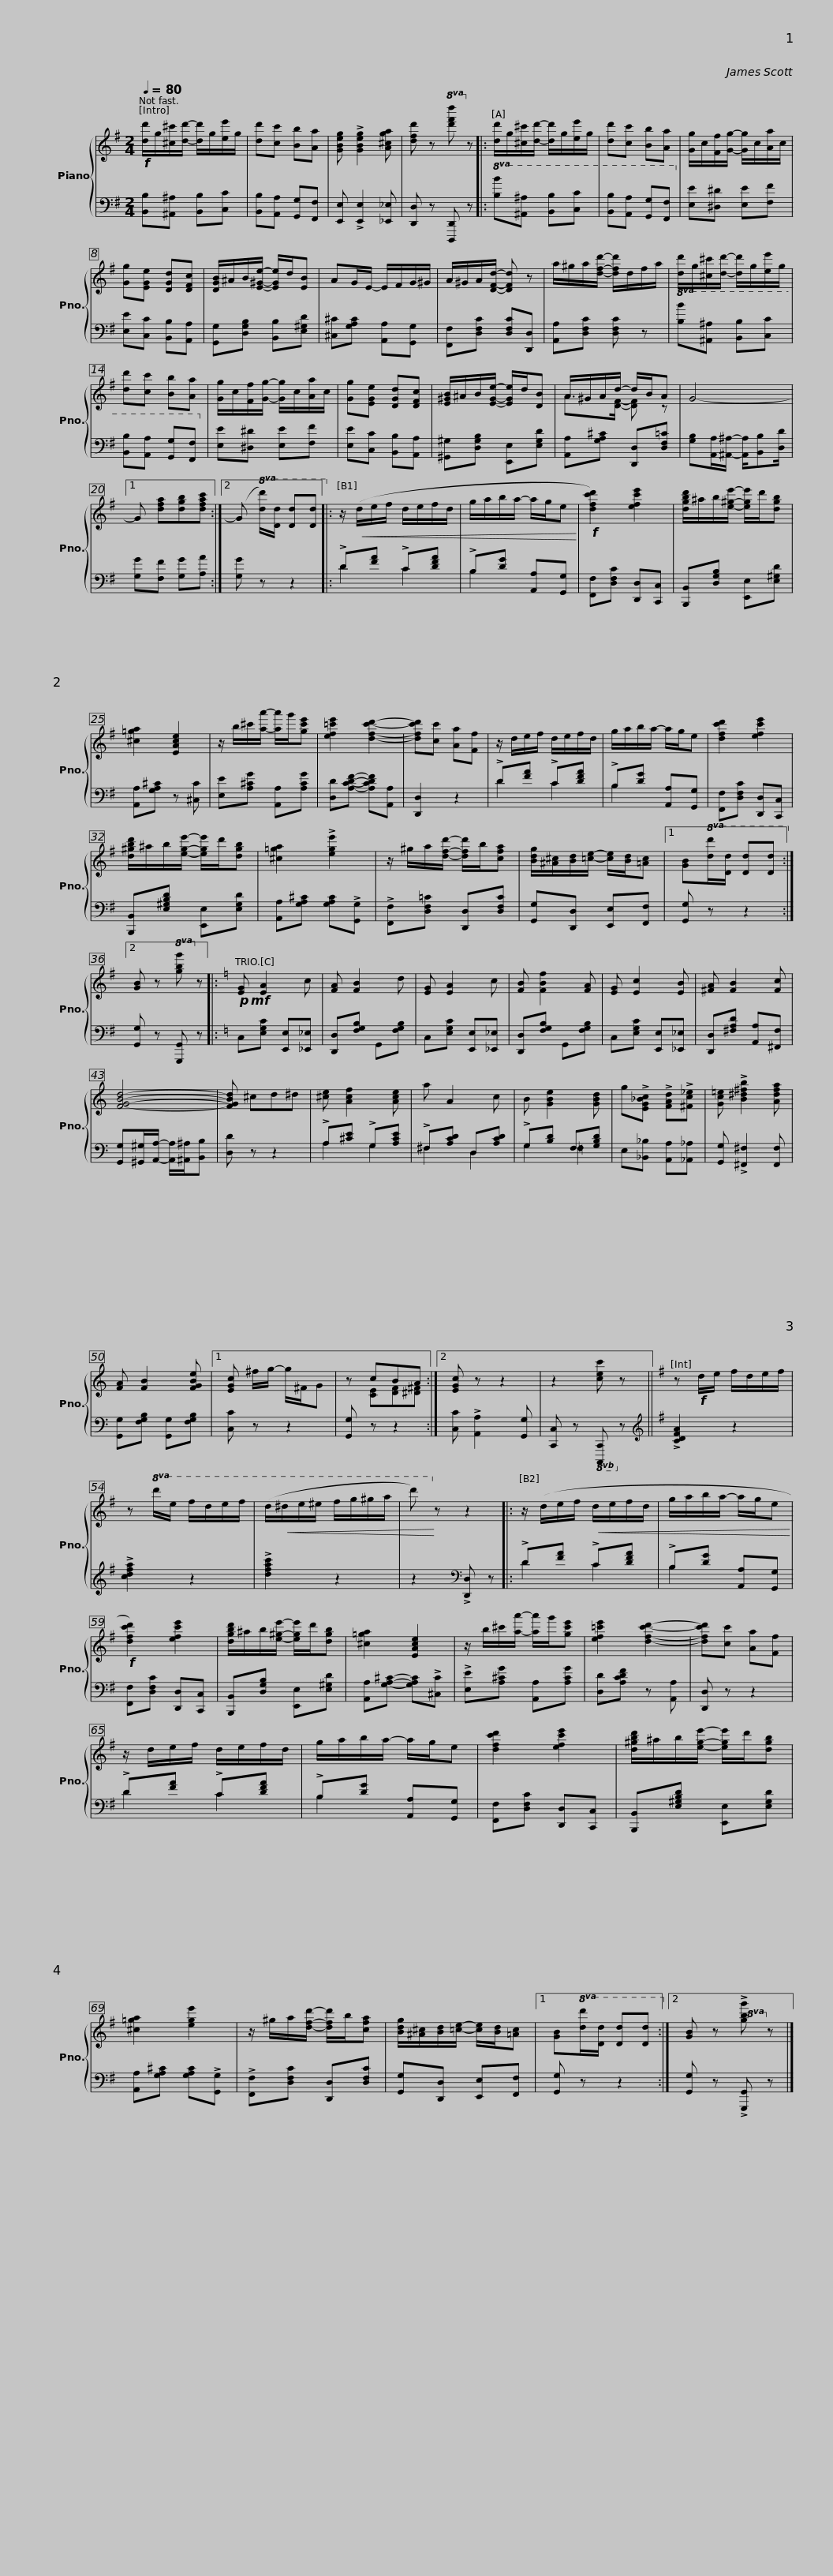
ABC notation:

X:1
%%score { ( 1 3 ) | ( 2 4 ) }
L:1/8
Q:1/4=80
M:2/4
I:linebreak $
K:G
V:1 treble
V:3 treble
V:2 bass
V:4 bass
V:1
!f! [dd']/g/[^c^c']/[dd']/- [dd']/g/[ee']/g/ | [dd'][cc'] [Bb][Aa] | [GBeg] !>![GBeg]2 [A^cga] | [dfd'] z!8va(! [d'f'd'']!8va)! z |:$ [dd']/g/[^c^c']/[dd']/- [dd']/g/[ee']/g/ | %5
 [dd'][cc'] [Bb][Aa] | [Gg]/c/[Ff]/[Gg]/- [Gg]/c/[Aa]/c/ | [Gg][EGe] [DGd][DFc] |$ [DGB]/^A/B/[E^Ge]/- [EGe]/d/[EB] | AG/E/- E/F/G/^G/ | %10
 A/^G/A/[DFd]/- [DFd] z | a/^g/a/[dfd']/- [dfd']/d/f/a/ |$ [dd']/g/[^c^c']/[dd']/- [dd']/g/[ee']/g/ | [dd'][cc'] [Bb][Aa] | [Gg]/c/[Ff]/[Gg]/- [Gg]/c/[Aa]/c/ | %15
 [Gg][EGe] [DGd][DFc] |$ [E^GB]/^A/B/[EGe]/- [EGe]/d/[DB] | A/^G/A/d/- d/B/A | G4- |1 G [dfa][dgb][dfac'] :|2 %20
 (G!8va(! [dd']/)[dd']/ [dd'][dd']!8va)! |:$ z/!<(! (d/e/f/ d/e/f/d/ | g/a/b/a/- a/g/e!<)! |!f! [dfc'd']2) [efc'e']2 | [dgbd']/^a/b/[e^ge']/- [ege']/d'/[dgb] |$ %25
 [^c=ga]2 [EAce]2 | z/ b/^c'/[aa']/- [aa']/g'/[gc'e'] | [ef=c'e']2 [dfc'd']2- | [dfc'd'][cc'] [Aa][Ff] |$ z/ d/e/f/ d/e/f/d/ | %30
 g/a/b/a/- a/g/e | [dfc'd']2 [efc'e']2 | [d^gbd']/^a/b/[ege']/- [ege']/d'/[dgb] |$ [^c=ga]2 !>![ege']2 | z/ ^g/a/[dfd']/- [dfd']/b/[cfa] | %35
 [Bdg]/[^A^c]/[Bd]/[=ce]/- [ce]/[Bd]/[=Ac] |1 [GB]!8va(![dd']/[dd']/ [dd'][dd']!8va)! :|2 [GB] z!8va(! [gbg']!8va)! z |:$[K:C]!p!!mf! [EG] [EA]2 c | [FA] [FB]2 d | %40
 [EG] [EA]2 c | [FB] [FBf]2 [FA] | [EG] [Ec]2 [EB] |$ [^FA] [FB]2 [Fc] | [FGBd]4- | %45
 [FGBd] ^cd^d | [^ce] [Acf]2 [Ace] |$ a A2 c | B [GBe]2 [GBd] | g!>![EG_Bc] !>![FAd]!>![^Fc_e] | %50
 [Gc=e] !>![B^d^fb]2 [Adfa] |$ [FA] [FB]2 [FGBe] |1 [EGc] ^f/g/- g/^F/G | z cBA :|2 [EGc] z z2 | %55
 z2 [cec'] z ||$[K:G] z!f! d/e/ f/d/e/f/ | z!8va(! d'/e'/ f'/d'/e'/f'/ | (d'/!<(!^d'/e'/^e'/ f'/g'/^g'/a'/ | d'')!8va)!!<)! z z2 |:$ %60
[K:G] z/ (d/e/f/!<(! d/e/f/d/ | g/a/b/a/- a/g/e!<)! |!f! [dfc'd']2) [efc'e']2 |$ [dgbd']/^a/b/[e^ge']/- [ege']/d'/[dgb] | [^c=ga]2 [EAce]2 | %65
 z/ b/^c'/[aa']/- [aa']/g'/[gc'e'] |$ [ef=c'e']2 [dfc'd']2- | [dfc'd'][cc'] [Aa][Ff] | z/ d/e/f/ d/e/f/d/ | g/a/b/a/- a/g/e |$ %70
 [dfc'd']2 [efc'e']2 | [d^gbd']/^a/b/[ege']/- [ege']/d'/[dgb] | [^c=ga]2 [ege']2 |$ z/ ^g/a/[dfd']/- [dfd']/b/[cfa] | [Bdg]/[^A^c]/[Bd]/[=ce]/- [ce]/[Bd]/[=Ac] |1 %75
 [GB]!8va(![dd']/[dd']/ [dd'][dd']!8va)! :|2 [GB] z!8va(! !>![gbg']!8va)! z |] %77
V:2
 [B,,B,][^A,,^A,] [B,,B,][C,C] | [B,,B,][A,,A,] [G,,G,][F,,F,] | [E,,E,] !>![E,,E,]2 [_E,,_E,] | [D,,D,] z [D,,,D,,] z |:$!8va(! [B,B][^A,^A] [B,B][Cc] | %5
 [B,B][A,A] [G,G][F,F]!8va)! | [E,E][^D,^D] [E,E][F,F] | [E,E][C,C] [B,,B,][A,,A,] |$ [G,,G,][D,G,B,] [B,,B,][E,^G,D] | [^C,^C][G,A,C] [A,,A,][G,,G,] | %10
 [F,,F,][D,F,C] [D,F,C][D,,D,] | [A,,A,][D,F,C] [D,F,C] z |$!8va(! [B,B][^A,^A] [B,B][Cc] | [B,B][A,A] [G,G][F,F]!8va)! | [E,E][^D,^D] [E,E][F,F] | %15
 [E,E][C,C] [B,,B,][A,,A,] |$ [^G,,^G,][D,G,B,] [E,,E,][E,G,D] | [A,,A,][G,A,^C] [D,,D,][D,F,=C] | [G,B,][A,,A,]/[^A,,^A,]/- [A,,A,]/[B,,B,][D,D]/ |1 [G,G][F,F] [G,G][A,A] :|2 %20
 [G,G] z z2 |:$ !>!D[FA] !>!C[DFA] | !>!B,[DG] [A,,A,][G,,G,] | [F,,F,][D,F,C] [D,,D,][C,,C,] | [B,,,B,,][D,G,B,] [E,,E,][E,^G,D] |$ %25
 [A,,A,][G,A,^C] z [^C,C] | [E,E][A,^CG] [A,,A,][A,CG] | [D,D][A,CDF]- [A,CDF][A,,A,] | [D,,D,]2 z2 |$ !>!D[FA] !>!C[DFA] | %30
 !>!B,[DG] [A,,A,][G,,G,] | [F,,F,][D,F,C] [D,,D,][C,,C,] | [B,,,B,,][E,^G,B,D] [E,,E,][E,G,D] |$ [A,,A,][G,A,^C] [G,A,C]!>![G,,G,] | !>![F,,F,][D,F,=C] [D,,D,][D,F,C] | %35
 [G,,G,][D,,D,] [E,,E,][F,,F,] |1 [G,,G,] z z2 :|2 [G,,G,] z [G,,,G,,] z |:$[K:C] C,[E,G,C] [E,,E,][_E,,_E,] | [D,,D,][F,G,B,] G,,[F,G,B,] | %40
 C,[E,G,C] [E,,E,][_E,,_E,] | [D,,D,][F,G,B,] G,,[F,G,B,] | C,[E,G,C] [E,,E,][_E,,_E,] |$ [D,,D,][^F,A,D] [A,,A,][^F,,F,] | [G,,G,][^G,,^G,]/[A,,A,]/- [A,,A,]/[^A,,^A,]/[B,,B,] | %45
 [D,D] z z2 | !>!A,[^CE] !>!G,[A,CE] |$ !>!^F,[A,CD] D,[A,CD] | !>!G,[B,D] F,[G,B,D] | E,[_B,,_B,] [A,,A,][_A,,_A,] | %50
 [G,,G,] !>![^F,,^F,]2 [F,,F,] |$ [G,,G,][F,G,B,] [G,,G,][F,G,B,] |1 [C,C] z z2 | [G,,G,] z z2 :|2 [C,C] !>![A,,A,]2 [G,,G,] | %55
 [C,,C,] z!8vb(! [C,,,C,,]!8vb)! z ||$[K:G][K:treble] !>![CDFA]2 z2 | !>![cdfa]2 z2 | !>![dfac']2 z2 | z2[K:bass] !>![D,,D,] z |:$ %60
[K:G] !>!D[FA] !>!C[DFA] | !>!B,[DG] [A,,A,][G,,G,] | [F,,F,][D,F,C] [D,,D,][C,,C,] |$ [B,,,B,,][D,G,B,] [E,,E,][E,^G,D] | [A,,A,][G,A,^C]- [G,A,C]!>![^C,C] | %65
 !>![E,E][A,^CG] [A,,A,][A,CG] |$ [D,D][A,CDF] z [A,,A,] | [D,,D,] z z2 | !>!D[FA] !>!C[DFA] | !>!B,[DG] [A,,A,][G,,G,] |$ %70
 [F,,F,][D,F,C] [D,,D,][C,,C,] | [B,,,B,,][E,^G,B,D] [E,,E,][E,G,D] | [A,,A,][G,A,^C] [G,A,C]!>![G,,G,] |$ !>![F,,F,][D,F,C] [D,,D,][D,F,C] | [G,,G,][D,,D,] [E,,E,][F,,F,] |1 %75
 [G,,G,] z z2 :|2 [G,,G,] z !>![G,,,G,,] z |] %77
V:3
 x4 | x4 | x4 | x2!8va(! x!8va)! x |:$ x4 | %5
 x4 | x4 | x4 |$ x4 | x4 | %10
 x4 | x4 |$ x4 | x4 | x4 | %15
 x4 |$ x4 | A>[DF]- [DF] z | x4 |1 x4 :|2 %20
 x!8va(! x3!8va)! |:$ x4 | x4 | x4 | x4 |$ %25
 x4 | x4 | x4 | x4 |$ x4 | %30
 x4 | x4 | x4 |$ x4 | x4 | %35
 x4 |1 x!8va(! x3!8va)! :|2 x2!8va(! x!8va)! x |:$[K:C] x4 | x4 | %40
 x4 | x4 | x4 |$ x4 | x4 | %45
 x4 | x4 |$ x4 | x4 | x4 | %50
 x4 |$ x4 |1 x4 | z [CE][DF][^D^F] :|2 x4 | %55
 x4 ||$[K:G] x4 | x!8va(! x3 | x4 | x!8va)! x3 |:$ %60
[K:G] x4 | x4 | x4 |$ x4 | x4 | %65
 x4 |$ x4 | x4 | x4 | x4 |$ %70
 x4 | x4 | x4 |$ x4 | x4 |1 %75
 x!8va(! x3!8va)! :|2 x2!8va(! x!8va)! x |] %77
V:4
 x4 | x4 | x4 | x4 |:$!8va(! x4 | %5
 x4!8va)! | x4 | x4 |$ x4 | x4 | %10
 x4 | x4 |$!8va(! x4 | x4!8va)! | x4 | %15
 x4 |$ x4 | x4 | x4 |1 x4 :|2 %20
 x4 |:$ D2 C2 | B,2 x2 | x4 | x4 |$ %25
 x4 | x4 | x4 | x4 |$ D2 C2 | %30
 B,2 x2 | x4 | x4 |$ x4 | x4 | %35
 x4 |1 x4 :|2 x4 |:$[K:C] x4 | x4 | %40
 x4 | x4 | x4 |$ x4 | x4 | %45
 x4 | A,2 G,2 |$ ^F,2 D,2 | G,2 =F,2 | x4 | %50
 x4 |$ x4 |1 x4 | x4 :|2 x4 | %55
 x2!8vb(! x!8vb)! x ||$[K:G][K:treble] x4 | x4 | x4 | x2[K:bass] x2 |:$ %60
[K:G] D2 C2 | B,2 x2 | x4 |$ x4 | x4 | %65
 x4 |$ x4 | x4 | D2 C2 | B,2 x2 |$ %70
 x4 | x4 | x4 |$ x4 | x4 |1 %75
 x4 :|2 x4 |] %77
